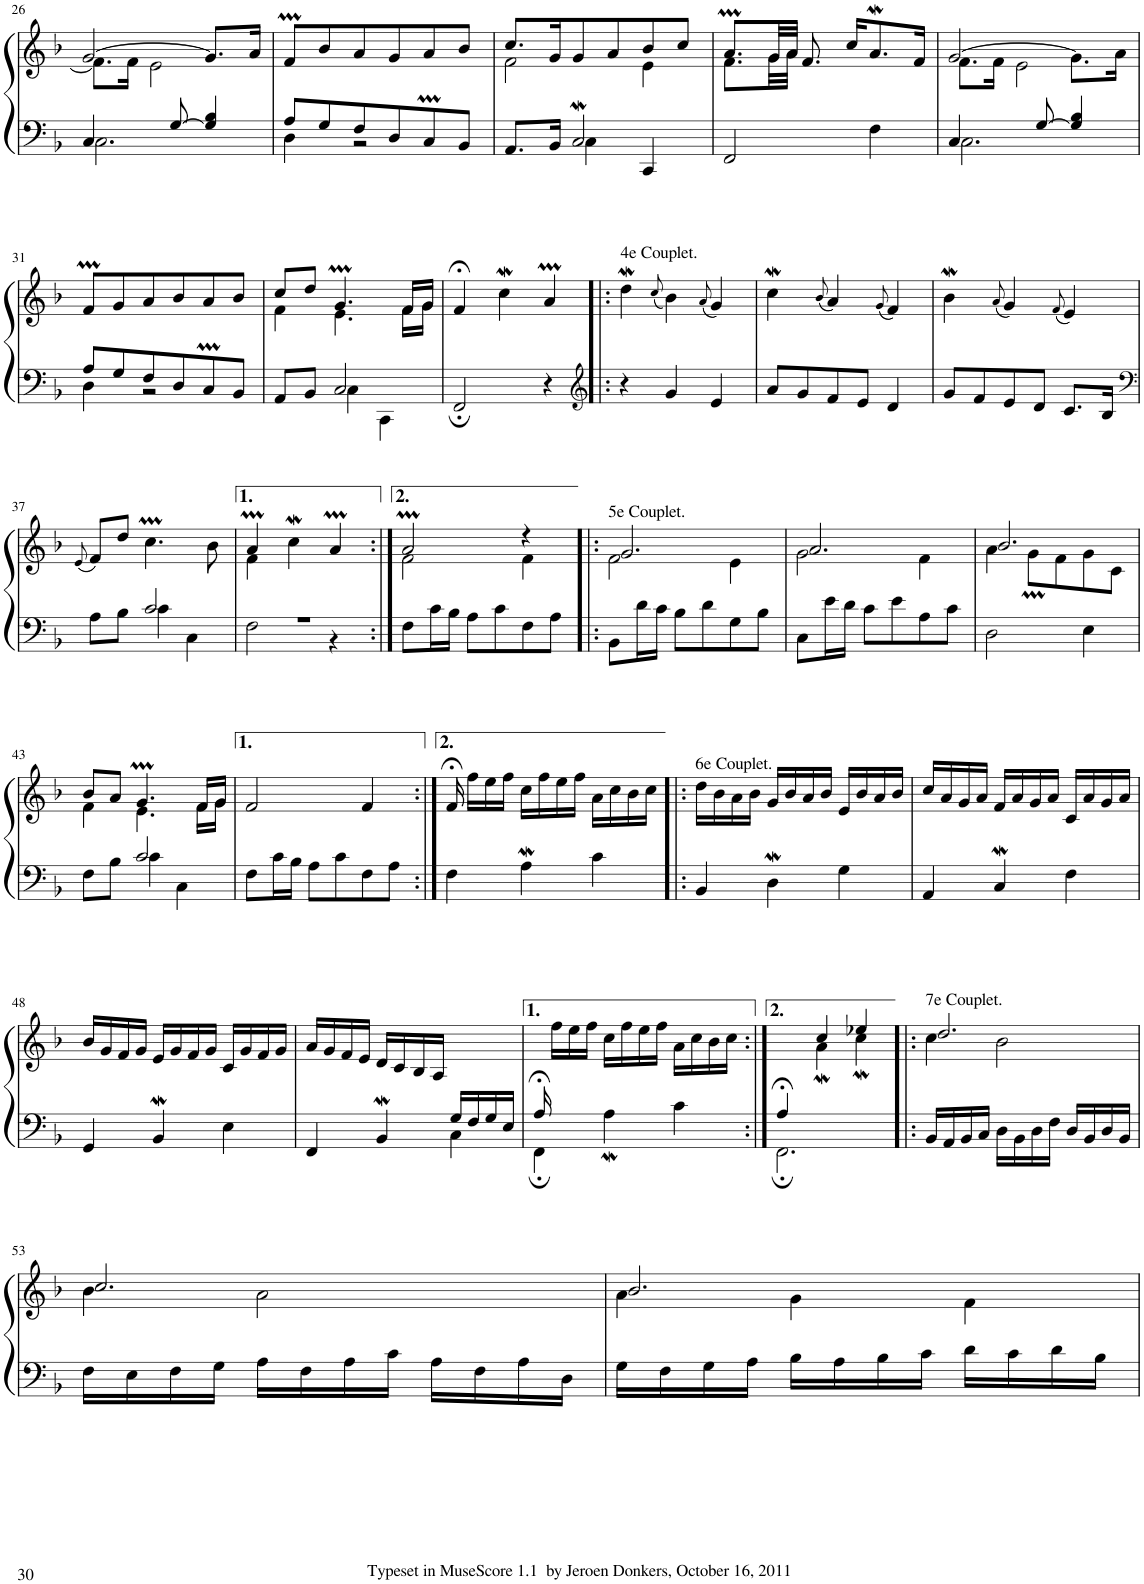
**kern	**kern
*part1	*part1
*staff2	*staff1
*I"Harpsichord	*
*I'Hpschd	*
!!LO:PB:g=z
*clefF4	*clefG2
*k[b-]	*k[b-]
*M3/4	*M3/4
=26	=26
*^	*^
4.C/	2.C\	[2g/	8.f\L]
.	.	.	16f\Jk
.	.	.	2e\
[8G/	.	.	.
4G/] 4B-/	.	8.g/L]	.
.	.	16a/Jk	.
*	*	*v	*v
=27	=27	=27
8A/L	4D\	8fM/L
8G/	.	8b-/
8F/	2r	8a/
8D/	.	8g/
8CM/	.	8a/
8BB-/J	.	8b-/J
=28	=28	=28
*	*	*^
8.AA/L	4ryy	8.cc/L	2f\
16BB-/Jk	.	16g/K	.
2CW/	4C\	8g/	.
.	.	8a/	.
.	4CC/	8b-/	4e\
.	.	8cc/J	.
*v	*v	*	*
=29	=29	=29
2FF/	8.am/L	8.f\L
.	32g/LL	32g\LL
.	32a/JJJ	32a\JJJ
.	8.f/	2ryy
.	16cc/KL	.
4F\	8.aW/	.
.	16f/Jk	.
=30	=30	=30
*^	*	*
4.C/	2.C\	8.f\L	[2g/
.	.	16f\Jk	.
.	.	2e\	.
[8G/	.	.	.
4G/] 4B-/	.	.	8.g\L]
.	.	.	16a\Jk
*	*	*v	*v
!!LO:LB:g=z
=31	=31	=31
8A/L	4D\	8fM/L
8G/	.	8g/
8F/	2r	8a/
8D/	.	8b-/
8CM/	.	8a/
8BB-/J	.	8b-/J
=32	=32	=32
*	*	*^
8AA/L	4ryy	8cc/L	4f\
8BB-/J	.	8dd/J	.
2C/	4C\	4.gM/	4.e\
.	4CC\	.	.
.	.	16f/LL	16f\LL
.	.	16g/JJ	16g\JJ
*v	*v	*	*
*	*v	*v
=33	=33
2FF;/	4f;</
.	4ccW\
4r	4am/
=34!|:	=34!|:
*clefG2	*
!	!LO:TX:a:t=4e Couplet.
4r	4ddW\
.	(8qcc/
4g/	4b-\)
.	(8qa/
4e/	4g/)
=35	=35
8a/L	4ccW\
8g/	.
.	(8qb-/
8f/	4a/)
8e/J	.
.	(8qg/
4d/	4f/)
=36	=36
8g/L	4b-w\
8f/	.
.	(8qa/
8e/	4g/)
8d/J	.
.	(8qf/
8.c/L	4e/)
16B-/Jk	.
!!LO:LB:g=z
=37	=37
*clefF4	*
.	(8qe/
*^	*
8A\L	4ryy	8f/L)
8B-\J	.	8dd/J
2c/	4c\	4.ccM\
.	4C\	.
.	.	8b-\
=38	=38	=38
*	*	*^
2.r	2F\	4am/	4f\
.	.	4ccW\	2ryy
.	4r	4am/	.
*v	*v	*	*
=39:|!	=39:|!	=39:|!
8F\L	2am/	2f\
16c\L	.	.
16B-\JJ	.	.
8A\L	.	.
8c\	.	.
8F\	4r	4f\
8A\J	.	.
=40!|:	=40!|:	=40!|:
!	!LO:TX:a:t=5e Couplet.	!
8BB-\L	2.g/	2f\
16d\L	.	.
16c\JJ	.	.
8B-\L	.	.
8d\	.	.
8G\	.	4e\
8B-\J	.	.
=41	=41	=41
8C\L	2.a/	2g\
16e\L	.	.
16d\JJ	.	.
8c\L	.	.
8e\	.	.
8A\	.	4f\
8c\J	.	.
=42	=42	=42
2D\	2.b-/	4a\
.	.	8gM\L
.	.	8f\
4E\	.	8g\
.	.	8c\J
!!LO:LB:g=z	!!
=43	=43	=43
*^	*	*
8F\L	4ryy	8b-/L	4f\
8B-\J	.	8a/J	.
2c/	4c\	4.gM/	4.e\
.	4C\	.	.
.	.	16f/LL	16f\LL
.	.	16g/JJ	16g\JJ
*v	*v	*	*
*	*v	*v
=44	=44
8F\L	2f/
16c\L	.
16B-\JJ	.
8A\L	.
8c\	.
8F\	4f/
8A\J	.
=45:|!	=45:|!
4F\	16f;</
.	16ff\LL
.	16ee\
.	16ff\JJ
4AW\	16cc\LL
.	16ff\
.	16ee\
.	16ff\JJ
4c\	16a\LL
.	16cc\
.	16b-\
.	16cc\JJ
=46!|:	=46!|:
!	!LO:TX:a:t=6e Couplet.
4BB-/	16dd\LL
.	16b-\
.	16a\
.	16b-\JJ
4DW\	16g/LL
.	16b-/
.	16a/
.	16b-/JJ
4G\	16e/LL
.	16b-/
.	16a/
.	16b-/JJ
=47	=47
4AA/	16cc/LL
.	16a/
.	16g/
.	16a/JJ
4CW/	16f/LL
.	16a/
.	16g/
.	16a/JJ
4F\	16c/LL
.	16a/
.	16g/
.	16a/JJ
!!LO:LB:g=z
=48	=48
4GG/	16b-/LL
.	16g/
.	16f/
.	16g/JJ
4BB-w/	16e/LL
.	16g/
.	16f/
.	16g/JJ
4E\	16c/LL
.	16g/
.	16f/
.	16g/JJ
=49	=49
*^	*
4FF/	2ryy	16a/LL
.	.	16g/
.	.	16f/
.	.	16e/JJ
4BB-w/	.	16d/LL
.	.	16c/
.	.	16B-/
.	.	16A/JJ
16G/LL	4C\	4ryy
16F/	.	.
16G/	.	.
16E/JJ	.	.
=50	=50	=50
16A;</	4FF;\	16ryy
16ryy	.	16ff\LL
8ryy	.	16ee\
.	.	16ff\JJ
2ryy	4AW\	16cc\LL
.	.	16ff\
.	.	16ee\
.	.	16ff\JJ
.	4c\	16a\LL
.	.	16cc\
.	.	16b-\
.	.	16cc\JJ
=51:|!	=51:|!	=51:|!
*	*	*^
4A;</	2.FF;\	4ryy	4ryy
2ryy	.	4cc/	4aW\
.	.	4ee-X/	4ccW\
*v	*v	*	*
=52!|:	=52!|:	=52!|:
!	!LO:TX:a:t=7e Couplet.	!
16BB-/LL	2.dd/	4cc\
16AA/	.	.
16BB-/	.	.
16C/JJ	.	.
16D\LL	.	2b-\
16BB-\	.	.
16D\	.	.
16F\JJ	.	.
16D/LL	.	.
16BB-/	.	.
16D/	.	.
16BB-/JJ	.	.
!!LO:LB:g=z	!!
=53	=53	=53
16F\LL	2.cc/	4b-\
16E\	.	.
16F\	.	.
16G\JJ	.	.
16A\LL	.	2a\
16F\	.	.
16A\	.	.
16c\JJ	.	.
16A\LL	.	.
16F\	.	.
16A\	.	.
16D\JJ	.	.
=54	=54	=54
16G\LL	2.b-/	4a\
16F\	.	.
16G\	.	.
16A\JJ	.	.
16B-\LL	.	4g\
16A\	.	.
16B-\	.	.
16c\JJ	.	.
16d\LL	.	4f\
16c\	.	.
16d\	.	.
16B-\JJ	.	.
*	*v	*v
=	=
*-	*-
